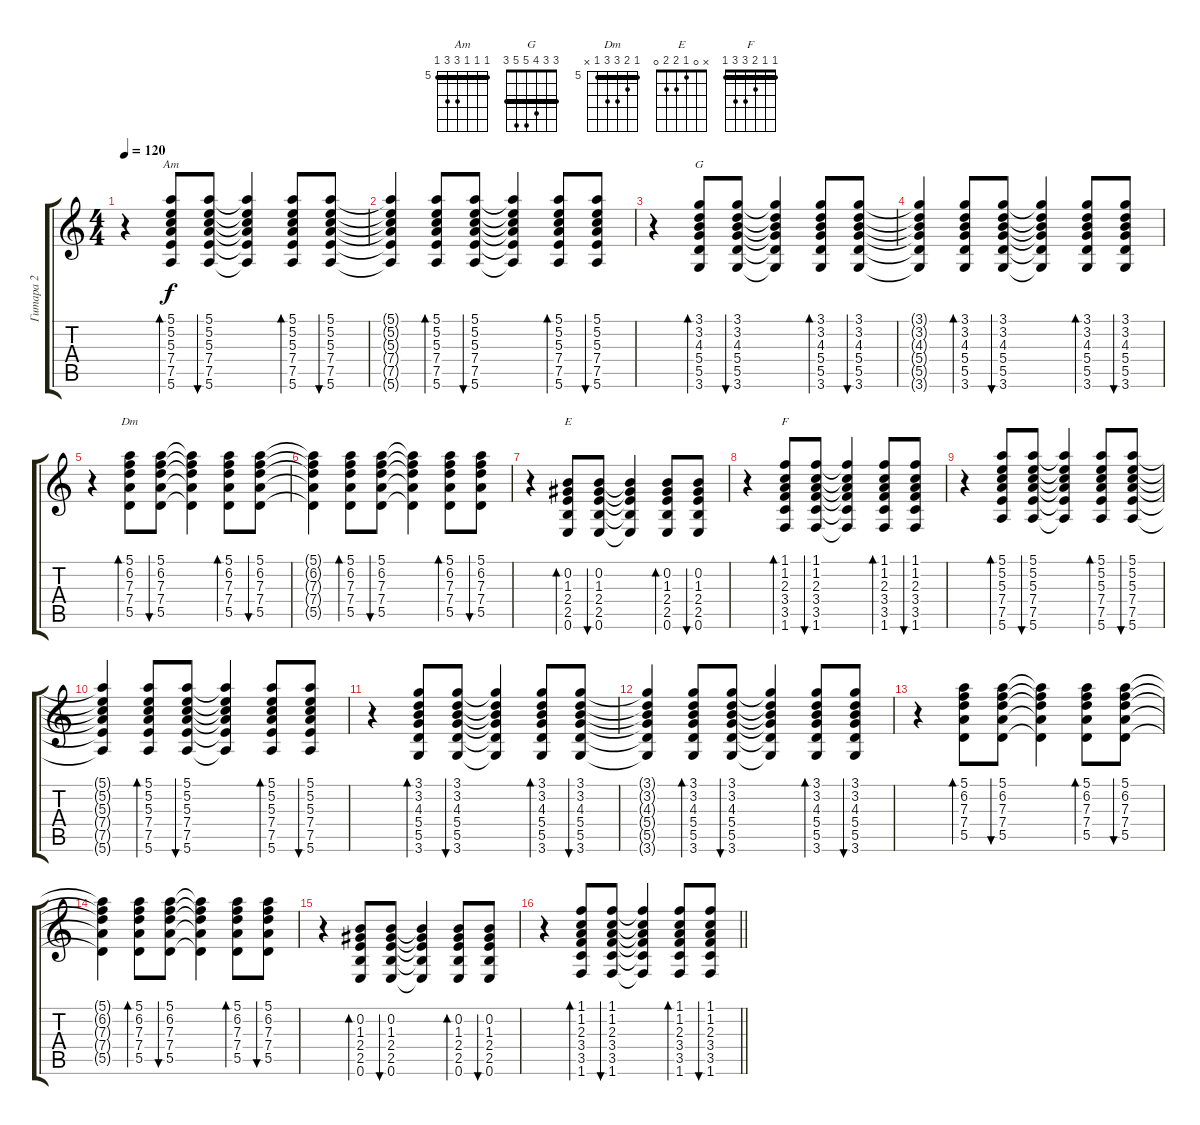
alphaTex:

\track ("Гитара 2" "Гитара 2") {instrument electricguitarclean}
\staff {score tabs}
\tuning (E4 B3 G3 D3 A2 E2) {hide}
\chord ("Am" 5 5 5 7 7 5) {firstfret 5 barre 5}
\chord ("G" 3 3 4 5 5 3) {barre 3}
\chord ("Dm" 5 6 7 7 5 x) {firstfret 5 barre 5}
\chord ("E" x 0 1 2 2 0)
\chord ("F" 1 1 2 3 3 1) {barre 1}
\ts (4 4)
\tempo 120
\clef g2
\ks c
r.4{dy f} (5.1 5.2 5.3 7.4 7.5 5.6).8{bd 30 ch "Am"} (5.1 5.2 5.3 7.4 7.5 5.6).8{bu 30} (5.1{t} 5.2{t} 5.3{t} 7.4{t} 7.5{t} 5.6{t}).4 (5.1 5.2 5.3 7.4 7.5 5.6).8{bd 30} (5.1 5.2 5.3 7.4 7.5 5.6).8{bu 30} |
(5.1{t} 5.2{t} 5.3{t} 7.4{t} 7.5{t} 5.6{t}).4 (5.1 5.2 5.3 7.4 7.5 5.6).8{bd 30} (5.1 5.2 5.3 7.4 7.5 5.6).8{bu 30} (5.1{t} 5.2{t} 5.3{t} 7.4{t} 7.5{t} 5.6{t}).4 (5.1 5.2 5.3 7.4 7.5 5.6).8{bd 30} (5.1 5.2 5.3 7.4 7.5 5.6).8{bu 30} |
r.4 (3.1 3.2 4.3 5.4 5.5 3.6).8{bd 30 ch "G"} (3.1 3.2 4.3 5.4 5.5 3.6).8{bu 30} (3.1{t} 3.2{t} 4.3{t} 5.4{t} 5.5{t} 3.6{t}).4 (3.1 3.2 4.3 5.4 5.5 3.6).8{bd 30} (3.1 3.2 4.3 5.4 5.5 3.6).8{bu 30} |
(3.1{t} 3.2{t} 4.3{t} 5.4{t} 5.5{t} 3.6{t}).4 (3.1 3.2 4.3 5.4 5.5 3.6).8{bd 30} (3.1 3.2 4.3 5.4 5.5 3.6).8{bu 30} (3.1{t} 3.2{t} 4.3{t} 5.4{t} 5.5{t} 3.6{t}).4 (3.1 3.2 4.3 5.4 5.5 3.6).8{bd 30} (3.1 3.2 4.3 5.4 5.5 3.6).8{bu 30} |
r.4 (5.1 6.2 7.3 7.4 5.5).8{bd 30 ch "Dm"} (5.1 6.2 7.3 7.4 5.5).8{bu 30} (5.1{t} 6.2{t} 7.3{t} 7.4{t} 5.5{t}).4 (5.1 6.2 7.3 7.4 5.5).8{bd 30} (5.1 6.2 7.3 7.4 5.5).8{bu 30} |
(5.1{t} 6.2{t} 7.3{t} 7.4{t} 5.5{t}).4 (5.1 6.2 7.3 7.4 5.5).8{bd 30} (5.1 6.2 7.3 7.4 5.5).8{bu 30} (5.1{t} 6.2{t} 7.3{t} 7.4{t} 5.5{t}).4 (5.1 6.2 7.3 7.4 5.5).8{bd 30} (5.1 6.2 7.3 7.4 5.5).8{bu 30} |
r.4 (0.2 1.3 2.4 2.5 0.6).8{bd 30 ch "E"} (0.2 1.3 2.4 2.5 0.6).8{bu 30} (0.2{t} 1.3{t} 2.4{t} 2.5{t} 0.6{t}).4 (0.2 1.3 2.4 2.5 0.6).8{bd 30} (0.2 1.3 2.4 2.5 0.6).8{bu 30} |
r.4 (1.1 1.2 2.3 3.4 3.5 1.6).8{bd 30 ch "F"} (1.1 1.2 2.3 3.4 3.5 1.6).8{bu 30} (1.1{t} 1.2{t} 2.3{t} 3.4{t} 3.5{t} 1.6{t}).4 (1.1 1.2 2.3 3.4 3.5 1.6).8{bd 30} (1.1 1.2 2.3 3.4 3.5 1.6).8{bu 30} |
r.4 (5.1 5.2 5.3 7.4 7.5 5.6).8{bd 30} (5.1 5.2 5.3 7.4 7.5 5.6).8{bu 30} (5.1{t} 5.2{t} 5.3{t} 7.4{t} 7.5{t} 5.6{t}).4 (5.1 5.2 5.3 7.4 7.5 5.6).8{bd 30} (5.1 5.2 5.3 7.4 7.5 5.6).8{bu 30} |
(5.1{t} 5.2{t} 5.3{t} 7.4{t} 7.5{t} 5.6{t}).4 (5.1 5.2 5.3 7.4 7.5 5.6).8{bd 30} (5.1 5.2 5.3 7.4 7.5 5.6).8{bu 30} (5.1{t} 5.2{t} 5.3{t} 7.4{t} 7.5{t} 5.6{t}).4 (5.1 5.2 5.3 7.4 7.5 5.6).8{bd 30} (5.1 5.2 5.3 7.4 7.5 5.6).8{bu 30} |
r.4 (3.1 3.2 4.3 5.4 5.5 3.6).8{bd 30} (3.1 3.2 4.3 5.4 5.5 3.6).8{bu 30} (3.1{t} 3.2{t} 4.3{t} 5.4{t} 5.5{t} 3.6{t}).4 (3.1 3.2 4.3 5.4 5.5 3.6).8{bd 30} (3.1 3.2 4.3 5.4 5.5 3.6).8{bu 30} |
(3.1{t} 3.2{t} 4.3{t} 5.4{t} 5.5{t} 3.6{t}).4 (3.1 3.2 4.3 5.4 5.5 3.6).8{bd 30} (3.1 3.2 4.3 5.4 5.5 3.6).8{bu 30} (3.1{t} 3.2{t} 4.3{t} 5.4{t} 5.5{t} 3.6{t}).4 (3.1 3.2 4.3 5.4 5.5 3.6).8{bd 30} (3.1 3.2 4.3 5.4 5.5 3.6).8{bu 30} |
r.4 (5.1 6.2 7.3 7.4 5.5).8{bd 30} (5.1 6.2 7.3 7.4 5.5).8{bu 30} (5.1{t} 6.2{t} 7.3{t} 7.4{t} 5.5{t}).4 (5.1 6.2 7.3 7.4 5.5).8{bd 30} (5.1 6.2 7.3 7.4 5.5).8{bu 30} |
(5.1{t} 6.2{t} 7.3{t} 7.4{t} 5.5{t}).4 (5.1 6.2 7.3 7.4 5.5).8{bd 30} (5.1 6.2 7.3 7.4 5.5).8{bu 30} (5.1{t} 6.2{t} 7.3{t} 7.4{t} 5.5{t}).4 (5.1 6.2 7.3 7.4 5.5).8{bd 30} (5.1 6.2 7.3 7.4 5.5).8{bu 30} |
r.4 (0.2 1.3 2.4 2.5 0.6).8{bd 30} (0.2 1.3 2.4 2.5 0.6).8{bu 30} (0.2{t} 1.3{t} 2.4{t} 2.5{t} 0.6{t}).4 (0.2 1.3 2.4 2.5 0.6).8{bd 30} (0.2 1.3 2.4 2.5 0.6).8{bu 30} |
\barLineRight lightlight
r.4 (1.1 1.2 2.3 3.4 3.5 1.6).8{bd 30} (1.1 1.2 2.3 3.4 3.5 1.6).8{bu 30} (1.1{t} 1.2{t} 2.3{t} 3.4{t} 3.5{t} 1.6{t}).4 (1.1 1.2 2.3 3.4 3.5 1.6).8{bd 30} (1.1 1.2 2.3 3.4 3.5 1.6).8{bu 30}
